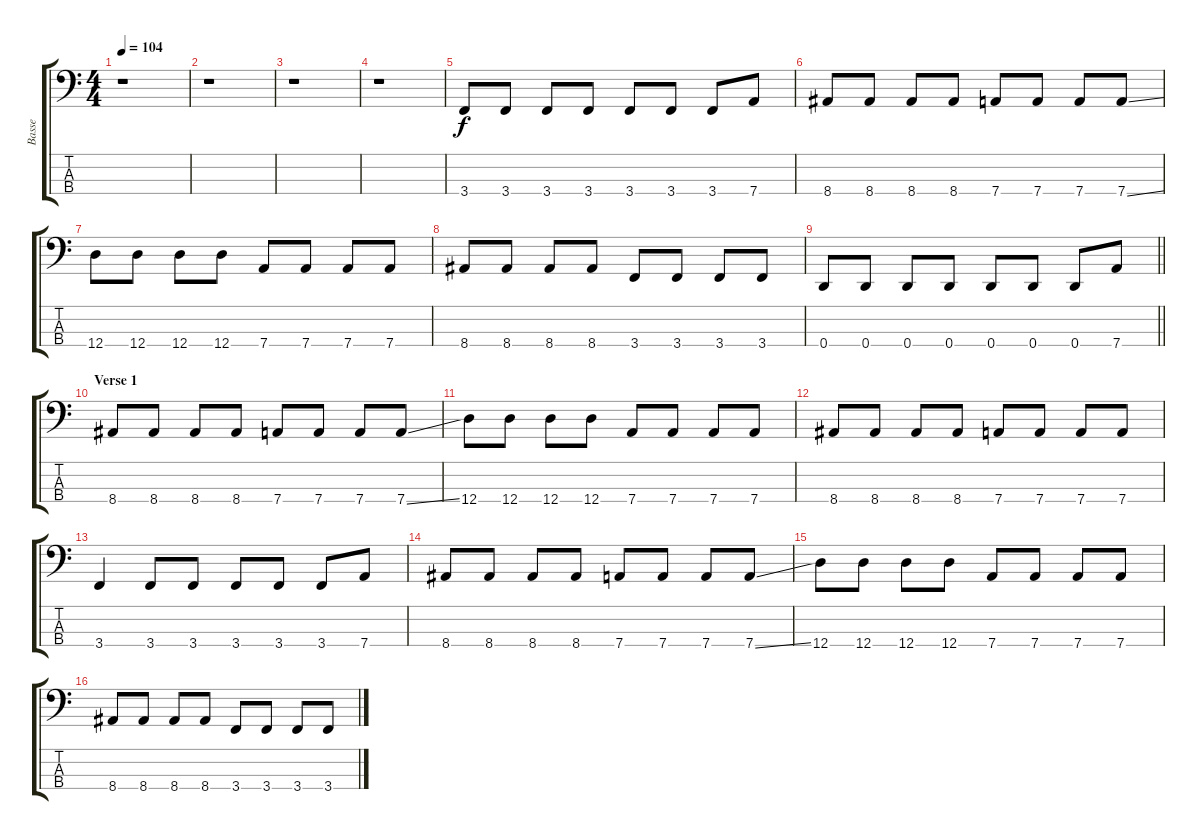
\track ("Basse" "Basse") {instrument electricbasspick}
\staff {score tabs}
\tuning (G2 D2 A1 D1) {hide}
\ts (4 4)
\tempo 104
\clef f4
\ks c
r.1{dy f instrument electricbasspick} |
r.1 |
r.1 |
r.1 |
3.4.8 3.4.8 3.4.8 3.4.8 3.4.8 3.4.8 3.4.8 7.4.8 |
8.4.8 8.4.8 8.4.8 8.4.8 7.4.8 7.4.8 7.4.8 7.4{ss}.8 |
12.4.8 12.4.8 12.4.8 12.4.8 7.4.8 7.4.8 7.4.8 7.4.8 |
8.4.8 8.4.8 8.4.8 8.4.8 3.4.8 3.4.8 3.4.8 3.4.8 |
\barLineRight lightlight
0.4.8 0.4.8 0.4.8 0.4.8 0.4.8 0.4.8 0.4.8 7.4.8 |
\section ("" "Verse 1")
8.4.8 8.4.8 8.4.8 8.4.8 7.4.8 7.4.8 7.4.8 7.4{ss}.8 |
12.4.8 12.4.8 12.4.8 12.4.8 7.4.8 7.4.8 7.4.8 7.4.8 |
8.4.8 8.4.8 8.4.8 8.4.8 7.4.8 7.4.8 7.4.8 7.4.8 |
3.4.4 3.4.8 3.4.8 3.4.8 3.4.8 3.4.8 7.4.8 |
8.4.8 8.4.8 8.4.8 8.4.8 7.4.8 7.4.8 7.4.8 7.4{ss}.8 |
12.4.8 12.4.8 12.4.8 12.4.8 7.4.8 7.4.8 7.4.8 7.4.8 |
8.4.8 8.4.8 8.4.8 8.4.8 3.4.8 3.4.8 3.4.8 3.4.8
